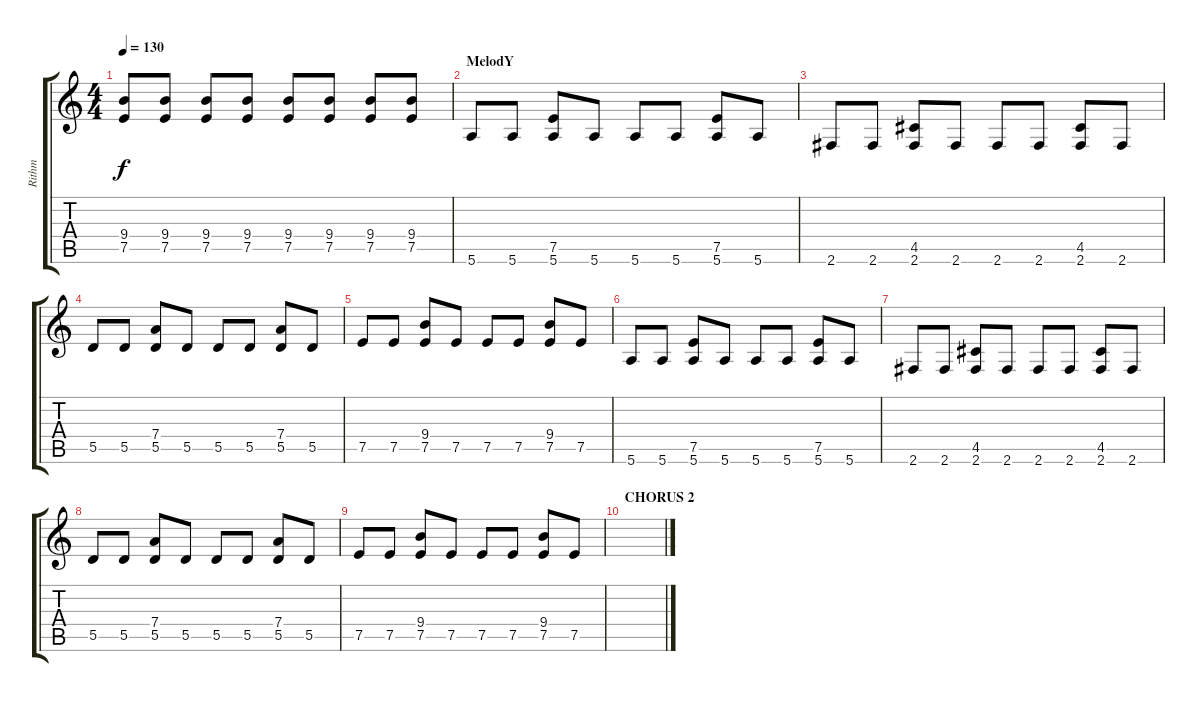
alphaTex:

\track ("Rithm" "Rithm") {instrument distortionguitar}
\staff {score tabs}
\tuning (E4 B3 G3 D3 A2 E2) {hide}
\ts (4 4)
\tempo 130
\clef g2
\ks c
(9.4 7.5).8{dy f} (9.4 7.5).8 (9.4 7.5).8 (9.4 7.5).8 (9.4 7.5).8 (9.4 7.5).8 (9.4 7.5).8 (9.4 7.5).8 |
\section ("" "MelodY")
5.6.8 5.6.8 (7.5 5.6).8 5.6.8 5.6.8 5.6.8 (7.5 5.6).8 5.6.8 |
2.6.8 2.6.8 (4.5 2.6).8 2.6.8 2.6.8 2.6.8 (4.5 2.6).8 2.6.8 |
5.5.8 5.5.8 (7.4 5.5).8 5.5.8 5.5.8 5.5.8 (7.4 5.5).8 5.5.8 |
7.5.8 7.5.8 (9.4 7.5).8 7.5.8 7.5.8 7.5.8 (9.4 7.5).8 7.5.8 |
5.6.8 5.6.8 (7.5 5.6).8 5.6.8 5.6.8 5.6.8 (7.5 5.6).8 5.6.8 |
2.6.8 2.6.8 (4.5 2.6).8 2.6.8 2.6.8 2.6.8 (4.5 2.6).8 2.6.8 |
5.5.8 5.5.8 (7.4 5.5).8 5.5.8 5.5.8 5.5.8 (7.4 5.5).8 5.5.8 |
7.5.8 7.5.8 (9.4 7.5).8 7.5.8 7.5.8 7.5.8 (9.4 7.5).8 7.5.8 |
\section ("" "CHORUS 2")
